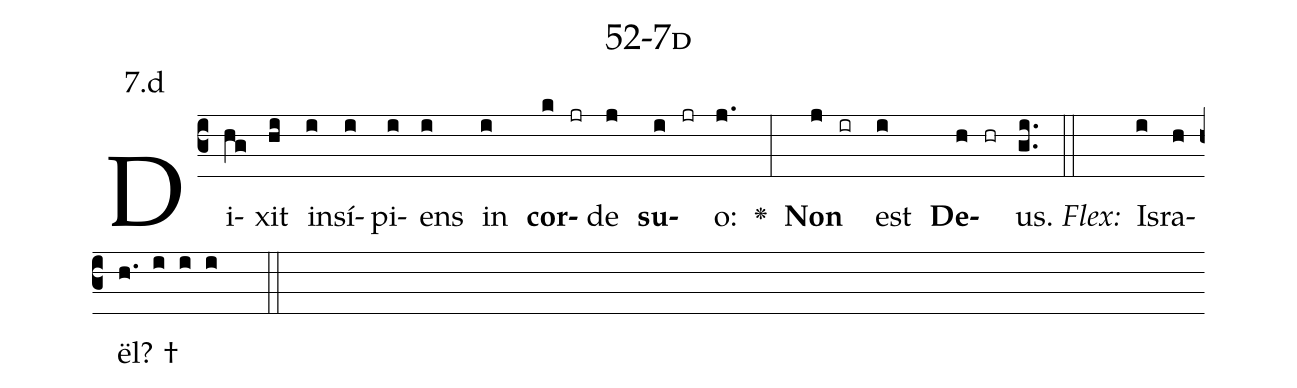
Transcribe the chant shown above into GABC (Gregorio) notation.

name: 52-7d;
annotation: 7.d;
%%
(c3)Di(hg)xit(hi) in(i)sí(i)pi(i)ens(i) in(i) <b>cor</b>(k jr)de(j) <b>su</b>(i jr)o:(j.) <v>\greheightstar</v>(:) <b>Non</b>(j ir) est(i) <b>De</b>(h hr)us.(gi..) (::)
<i>Flex:</i>()  Is(i)ra(h)ël? †(h. i i i  ::)

%E(i) u(i) o(j) u(i) a(h) e.(gi..) (::)
